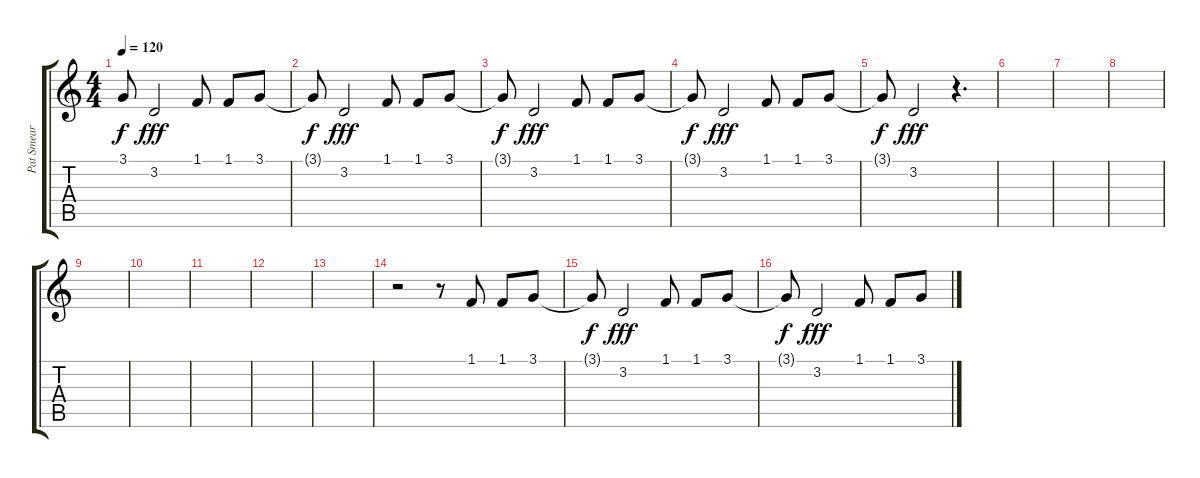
\track ("Pat Smear (Voix de fond)" "Pat Smear ") {instrument clarinet}
\staff {score tabs}
\tuning (E4 B3 G3 D3 A2 E2) {hide}
\ts (4 4)
\tempo 120
\clef g2
\ks c
3.1{t}.8{dy f} 3.2.2{dy fff} 1.1.8 1.1.8 3.1.8 |
3.1{t}.8{dy f} 3.2.2{dy fff} 1.1.8 1.1.8 3.1.8 |
3.1{t}.8{dy f} 3.2.2{dy fff} 1.1.8 1.1.8 3.1.8 |
3.1{t}.8{dy f} 3.2.2{dy fff} 1.1.8 1.1.8 3.1.8 |
3.1{t}.8{dy f} 3.2.2{dy fff} r.4{d} |
|
|
|
|
|
|
|
|
r.2 r.8 1.1.8 1.1.8 3.1.8 |
3.1{t}.8{dy f} 3.2.2{dy fff} 1.1.8 1.1.8 3.1.8 |
3.1{t}.8{dy f} 3.2.2{dy fff} 1.1.8 1.1.8 3.1.8
